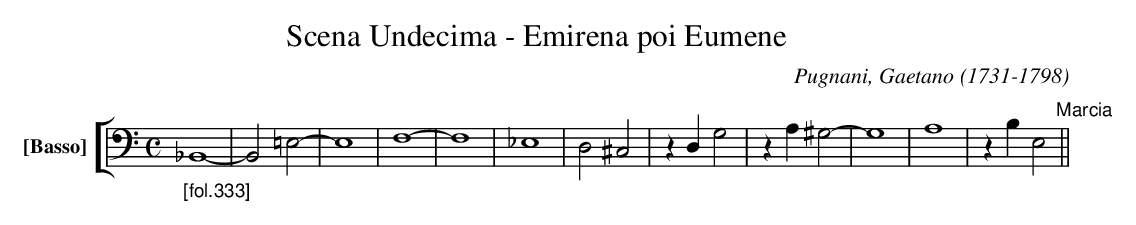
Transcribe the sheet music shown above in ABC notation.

X:1
T:Scena Undecima - Emirena poi Eumene
C:Pugnani, Gaetano (1731-1798)
M:C
L:1/4
K:C
V: 14 clef=bass name="[Basso]" sname="B."
%%staves [ 14 ]
"_[fol.333]" _B,,4-|B,,2=E,2-|E,4|F,4-|F,4|_E,4|D,2^C,2 | zD, G,2 | zA, ^G,2- |G,4|A,4|zB,E,2 "Marcia" || \
